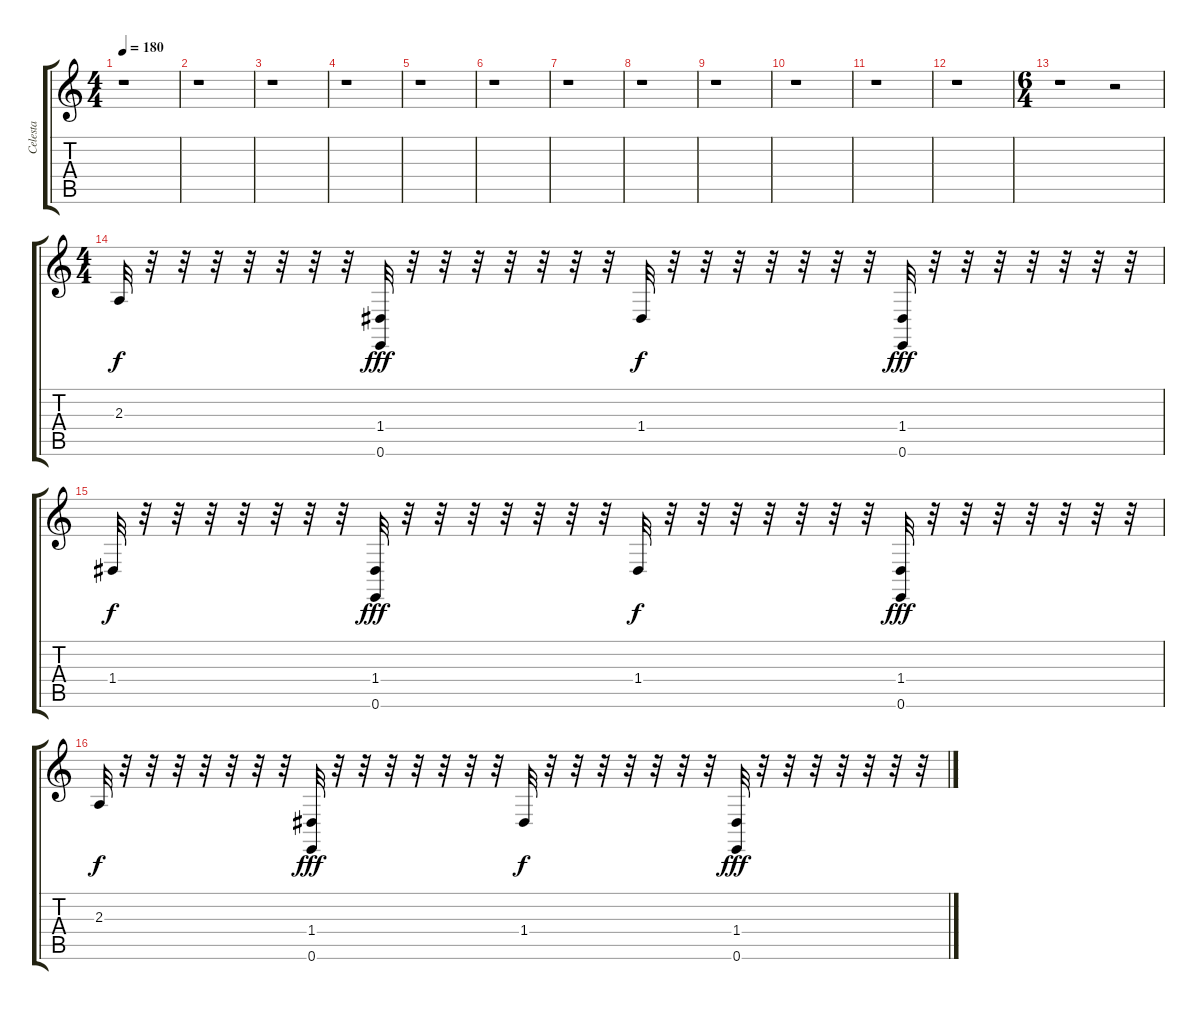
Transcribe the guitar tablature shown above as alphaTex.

\track ("Celesta" "Celesta") {instrument celesta}
\staff {score tabs}
\tuning (E4 B3 G3 D3 A2 E2) {hide}
\ts (4 4)
\tempo 180
\clef g2
\ks c
r.1{dy f} |
r.1 |
r.1 |
r.1 |
r.1 |
r.1 |
r.1 |
r.1 |
r.1 |
r.1 |
r.1 |
r.1 |
\ts (6 4)
r.1 r.2 |
\ts (4 4)
2.3.32 r.32 r.32 r.32 r.32 r.32 r.32 r.32 (1.4 0.6).32{dy fff} r.32 r.32 r.32 r.32 r.32 r.32 r.32 1.4.32{dy f} r.32 r.32 r.32 r.32 r.32 r.32 r.32 (1.4 0.6).32{dy fff} r.32 r.32 r.32 r.32 r.32 r.32 r.32 |
1.4.32{dy f} r.32 r.32 r.32 r.32 r.32 r.32 r.32 (1.4 0.6).32{dy fff} r.32 r.32 r.32 r.32 r.32 r.32 r.32 1.4.32{dy f} r.32 r.32 r.32 r.32 r.32 r.32 r.32 (1.4 0.6).32{dy fff} r.32 r.32 r.32 r.32 r.32 r.32 r.32 |
2.3.32{dy f} r.32 r.32 r.32 r.32 r.32 r.32 r.32 (1.4 0.6).32{dy fff} r.32 r.32 r.32 r.32 r.32 r.32 r.32 1.4.32{dy f} r.32 r.32 r.32 r.32 r.32 r.32 r.32 (1.4 0.6).32{dy fff} r.32 r.32 r.32 r.32 r.32 r.32 r.32
